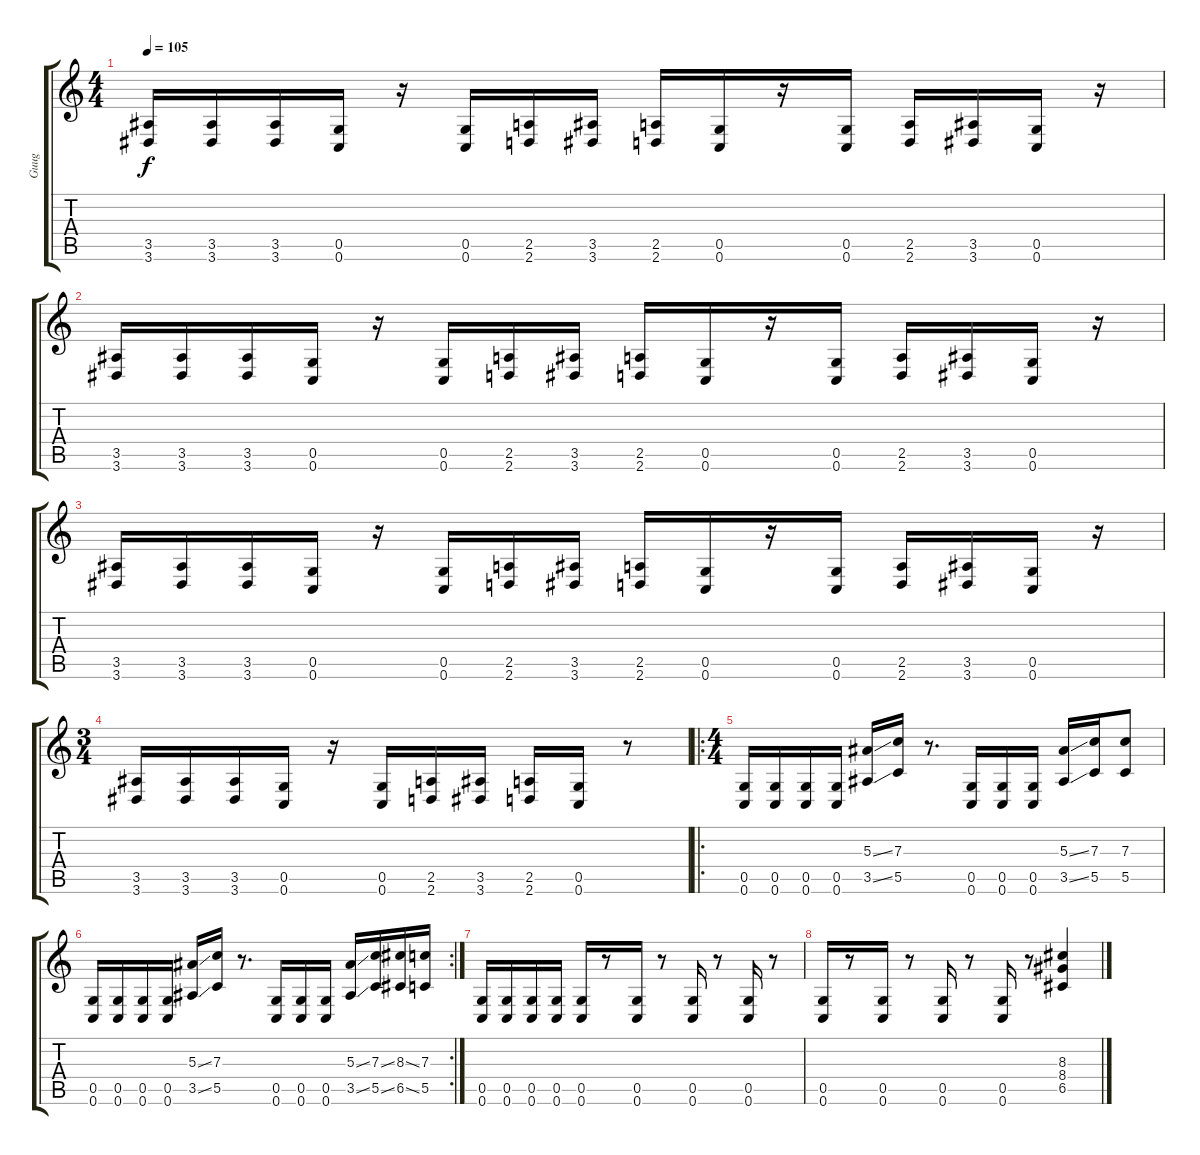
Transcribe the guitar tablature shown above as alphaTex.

\track ("Guug" "Guug") {instrument overdrivenguitar}
\staff {score tabs}
\tuning (D4 A3 F3 C3 G2 C2) {hide}
\ts (4 4)
\tempo 105
\clef g2
\ks c
(3.5 3.6).16{dy f} (3.5 3.6).16 (3.5 3.6).16 (0.5 0.6).16 r.16 (0.5 0.6).16 (2.5 2.6).16 (3.5 3.6).16 (2.5 2.6).16 (0.5 0.6).16 r.16 (0.5 0.6).16 (2.5 2.6).16 (3.5 3.6).16 (0.5 0.6).16 r.16 |
(3.5 3.6).16 (3.5 3.6).16 (3.5 3.6).16 (0.5 0.6).16 r.16 (0.5 0.6).16 (2.5 2.6).16 (3.5 3.6).16 (2.5 2.6).16 (0.5 0.6).16 r.16 (0.5 0.6).16 (2.5 2.6).16 (3.5 3.6).16 (0.5 0.6).16 r.16 |
(3.5 3.6).16 (3.5 3.6).16 (3.5 3.6).16 (0.5 0.6).16 r.16 (0.5 0.6).16 (2.5 2.6).16 (3.5 3.6).16 (2.5 2.6).16 (0.5 0.6).16 r.16 (0.5 0.6).16 (2.5 2.6).16 (3.5 3.6).16 (0.5 0.6).16 r.16 |
\ts (3 4)
(3.5 3.6).16 (3.5 3.6).16 (3.5 3.6).16 (0.5 0.6).16 r.16 (0.5 0.6).16 (2.5 2.6).16 (3.5 3.6).16 (2.5 2.6).16 (0.5 0.6).16 r.8 |
\ro
\ts (4 4)
(0.5 0.6).16 (0.5 0.6).16 (0.5 0.6).16 (0.5 0.6).16 (5.3{ss} 3.5{ss}).16 (7.3 5.5).16 r.8{d} (0.5 0.6).16 (0.5 0.6).16 (0.5 0.6).16 (5.3{ss} 3.5{ss}).16 (7.3 5.5).16 (7.3 5.5).8 |
\rc 2
(0.5 0.6).16 (0.5 0.6).16 (0.5 0.6).16 (0.5 0.6).16 (5.3{ss} 3.5{ss}).16 (7.3 5.5).16 r.8{d} (0.5 0.6).16 (0.5 0.6).16 (0.5 0.6).16 (5.3{ss} 3.5{ss}).16 (7.3{ss} 5.5{ss}).16 (8.3{ss} 6.5{ss}).16 (7.3 5.5).16 |
(0.5 0.6).16 (0.5 0.6).16 (0.5 0.6).16 (0.5 0.6).16 (0.5 0.6).16 r.8 (0.5 0.6).16 r.8 (0.5 0.6).16 r.8 (0.5 0.6).16 r.8 |
(0.5 0.6).16 r.8 (0.5 0.6).16 r.8 (0.5 0.6).16 r.8 (0.5 0.6).16 r.8 (8.3 8.4 6.5).4
